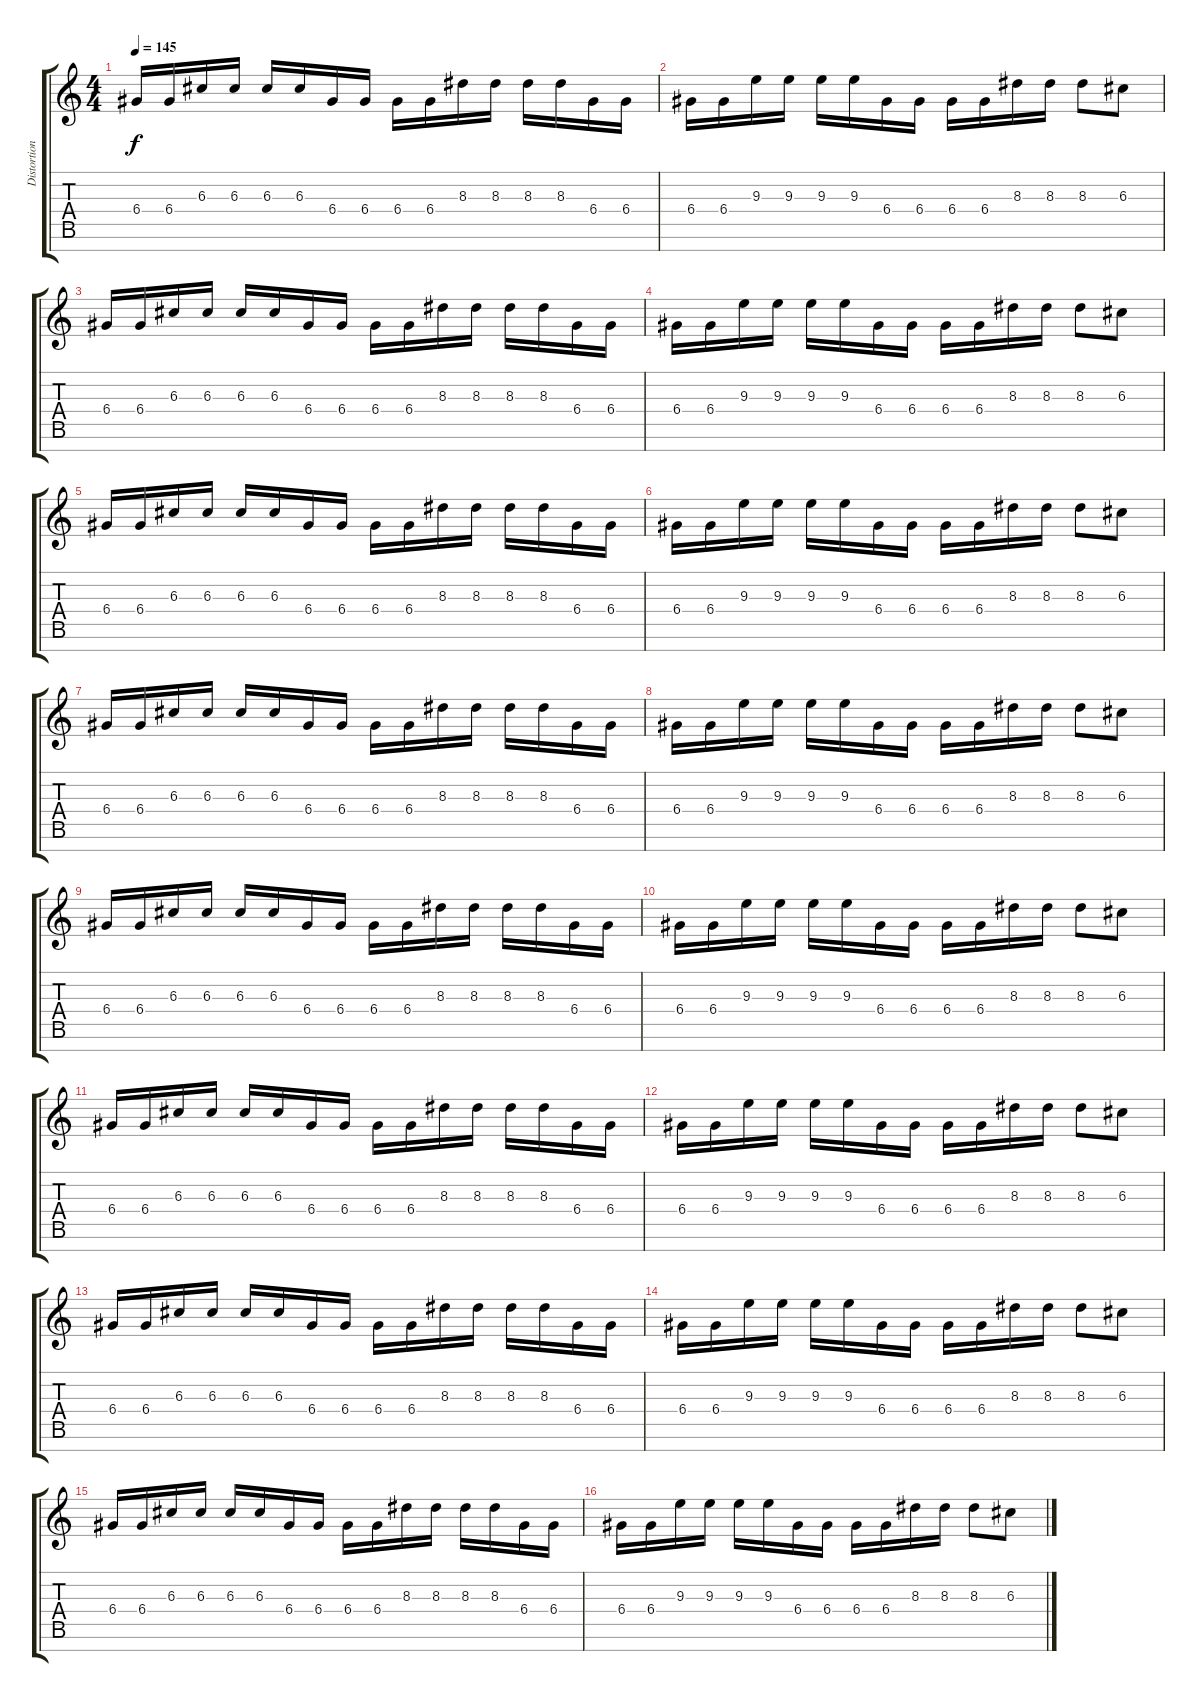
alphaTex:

\track ("Distortion Guitar 1" "Distortion") {instrument distortionguitar}
\staff {score tabs}
\tuning (E4 B3 G3 D3 A2 E2 B1) {hide}
\ts (4 4)
\tempo 145
\clef g2
\ks c
6.4.16{dy f} 6.4.16 6.3.16 6.3.16 6.3.16 6.3.16 6.4.16 6.4.16 6.4.16 6.4.16 8.3.16 8.3.16 8.3.16 8.3.16 6.4.16 6.4.16 |
6.4.16 6.4.16 9.3.16 9.3.16 9.3.16 9.3.16 6.4.16 6.4.16 6.4.16 6.4.16 8.3.16 8.3.16 8.3.8 6.3.8 |
6.4.16 6.4.16 6.3.16 6.3.16 6.3.16 6.3.16 6.4.16 6.4.16 6.4.16 6.4.16 8.3.16 8.3.16 8.3.16 8.3.16 6.4.16 6.4.16 |
6.4.16 6.4.16 9.3.16 9.3.16 9.3.16 9.3.16 6.4.16 6.4.16 6.4.16 6.4.16 8.3.16 8.3.16 8.3.8 6.3.8 |
6.4.16 6.4.16 6.3.16 6.3.16 6.3.16 6.3.16 6.4.16 6.4.16 6.4.16 6.4.16 8.3.16 8.3.16 8.3.16 8.3.16 6.4.16 6.4.16 |
6.4.16 6.4.16 9.3.16 9.3.16 9.3.16 9.3.16 6.4.16 6.4.16 6.4.16 6.4.16 8.3.16 8.3.16 8.3.8 6.3.8 |
6.4.16 6.4.16 6.3.16 6.3.16 6.3.16 6.3.16 6.4.16 6.4.16 6.4.16 6.4.16 8.3.16 8.3.16 8.3.16 8.3.16 6.4.16 6.4.16 |
6.4.16 6.4.16 9.3.16 9.3.16 9.3.16 9.3.16 6.4.16 6.4.16 6.4.16 6.4.16 8.3.16 8.3.16 8.3.8 6.3.8 |
6.4.16 6.4.16 6.3.16 6.3.16 6.3.16 6.3.16 6.4.16 6.4.16 6.4.16 6.4.16 8.3.16 8.3.16 8.3.16 8.3.16 6.4.16 6.4.16 |
6.4.16 6.4.16 9.3.16 9.3.16 9.3.16 9.3.16 6.4.16 6.4.16 6.4.16 6.4.16 8.3.16 8.3.16 8.3.8 6.3.8 |
6.4.16 6.4.16 6.3.16 6.3.16 6.3.16 6.3.16 6.4.16 6.4.16 6.4.16 6.4.16 8.3.16 8.3.16 8.3.16 8.3.16 6.4.16 6.4.16 |
6.4.16 6.4.16 9.3.16 9.3.16 9.3.16 9.3.16 6.4.16 6.4.16 6.4.16 6.4.16 8.3.16 8.3.16 8.3.8 6.3.8 |
6.4.16 6.4.16 6.3.16 6.3.16 6.3.16 6.3.16 6.4.16 6.4.16 6.4.16 6.4.16 8.3.16 8.3.16 8.3.16 8.3.16 6.4.16 6.4.16 |
6.4.16 6.4.16 9.3.16 9.3.16 9.3.16 9.3.16 6.4.16 6.4.16 6.4.16 6.4.16 8.3.16 8.3.16 8.3.8 6.3.8 |
6.4.16 6.4.16 6.3.16 6.3.16 6.3.16 6.3.16 6.4.16 6.4.16 6.4.16 6.4.16 8.3.16 8.3.16 8.3.16 8.3.16 6.4.16 6.4.16 |
6.4.16 6.4.16 9.3.16 9.3.16 9.3.16 9.3.16 6.4.16 6.4.16 6.4.16 6.4.16 8.3.16 8.3.16 8.3.8 6.3.8
